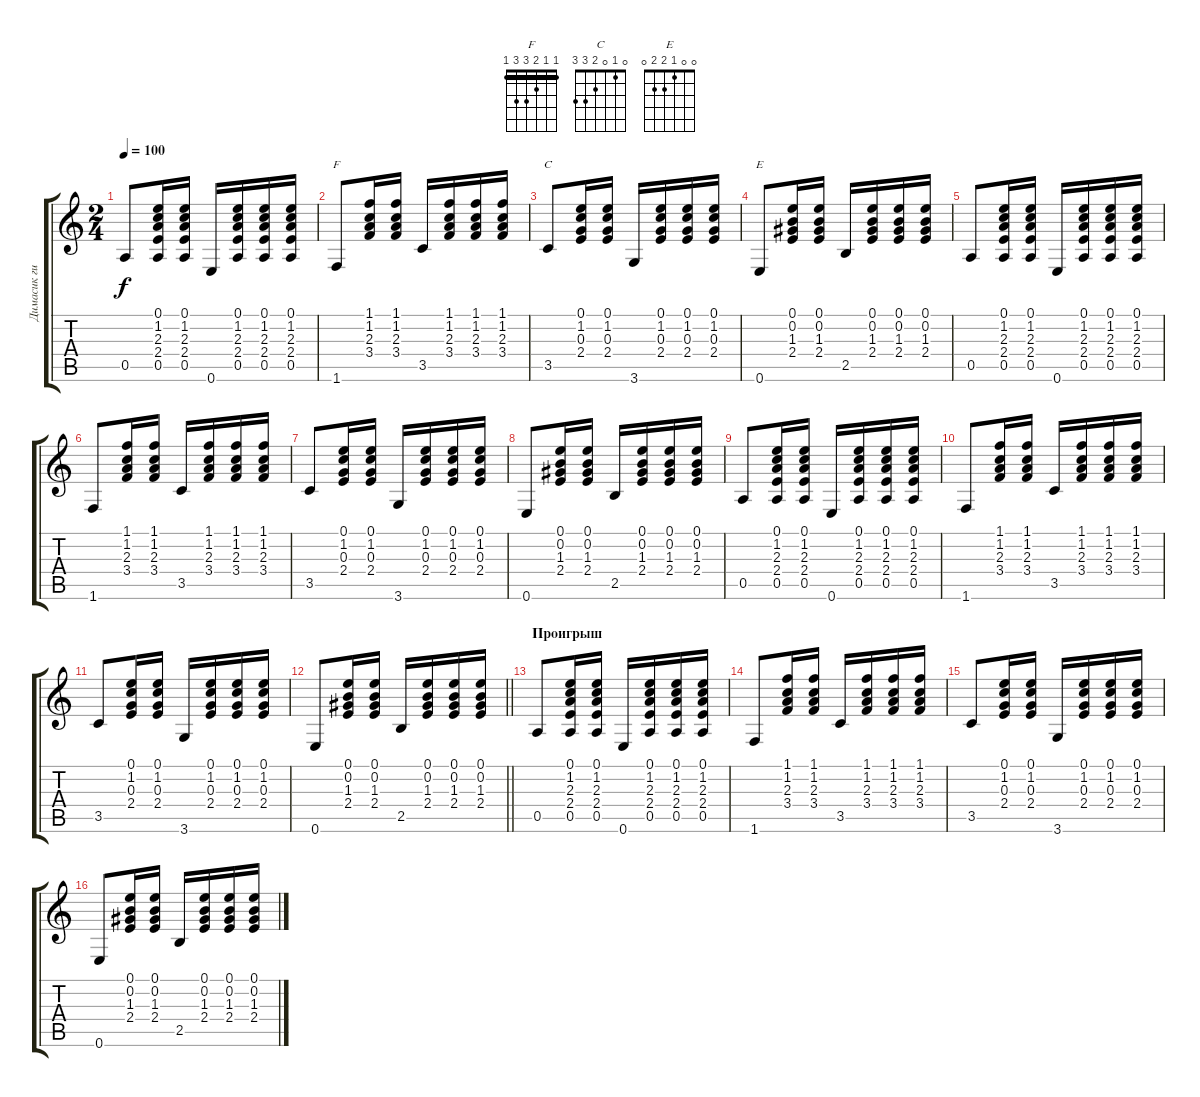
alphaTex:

\track ("Димасик гитара" "Димасик ги") {instrument acousticguitarsteel}
\staff {score tabs}
\tuning (E4 B3 G3 D3 A2 E2) {hide}
\chord ("F" 1 1 2 3 3 1) {barre 1}
\chord ("C" 0 1 0 2 3 3)
\chord ("E" 0 0 1 2 2 0)
\ts (2 4)
\tempo 100
\clef g2
\ks c
0.5.8{dy f} (0.1 1.2 2.3 2.4 0.5).16 (0.1 1.2 2.3 2.4 0.5).16 0.6.16 (0.1 1.2 2.3 2.4 0.5).16 (0.1 1.2 2.3 2.4 0.5).16 (0.1 1.2 2.3 2.4 0.5).16 |
1.6.8{ch "F"} (1.1 1.2 2.3 3.4).16 (1.1 1.2 2.3 3.4).16 3.5.16 (1.1 1.2 2.3 3.4).16 (1.1 1.2 2.3 3.4).16 (1.1 1.2 2.3 3.4).16 |
3.5.8{ch "C"} (0.1 1.2 0.3 2.4).16 (0.1 1.2 0.3 2.4).16 3.6.16 (0.1 1.2 0.3 2.4).16 (0.1 1.2 0.3 2.4).16 (0.1 1.2 0.3 2.4).16 |
0.6.8{ch "E"} (0.1 0.2 1.3 2.4).16 (0.1 0.2 1.3 2.4).16 2.5.16 (0.1 0.2 1.3 2.4).16 (0.1 0.2 1.3 2.4).16 (0.1 0.2 1.3 2.4).16 |
0.5.8 (0.1 1.2 2.3 2.4 0.5).16 (0.1 1.2 2.3 2.4 0.5).16 0.6.16 (0.1 1.2 2.3 2.4 0.5).16 (0.1 1.2 2.3 2.4 0.5).16 (0.1 1.2 2.3 2.4 0.5).16 |
1.6.8 (1.1 1.2 2.3 3.4).16 (1.1 1.2 2.3 3.4).16 3.5.16 (1.1 1.2 2.3 3.4).16 (1.1 1.2 2.3 3.4).16 (1.1 1.2 2.3 3.4).16 |
3.5.8 (0.1 1.2 0.3 2.4).16 (0.1 1.2 0.3 2.4).16 3.6.16 (0.1 1.2 0.3 2.4).16 (0.1 1.2 0.3 2.4).16 (0.1 1.2 0.3 2.4).16 |
0.6.8 (0.1 0.2 1.3 2.4).16 (0.1 0.2 1.3 2.4).16 2.5.16 (0.1 0.2 1.3 2.4).16 (0.1 0.2 1.3 2.4).16 (0.1 0.2 1.3 2.4).16 |
0.5.8 (0.1 1.2 2.3 2.4 0.5).16 (0.1 1.2 2.3 2.4 0.5).16 0.6.16 (0.1 1.2 2.3 2.4 0.5).16 (0.1 1.2 2.3 2.4 0.5).16 (0.1 1.2 2.3 2.4 0.5).16 |
1.6.8 (1.1 1.2 2.3 3.4).16 (1.1 1.2 2.3 3.4).16 3.5.16 (1.1 1.2 2.3 3.4).16 (1.1 1.2 2.3 3.4).16 (1.1 1.2 2.3 3.4).16 |
3.5.8 (0.1 1.2 0.3 2.4).16 (0.1 1.2 0.3 2.4).16 3.6.16 (0.1 1.2 0.3 2.4).16 (0.1 1.2 0.3 2.4).16 (0.1 1.2 0.3 2.4).16 |
\barLineRight lightlight
0.6.8 (0.1 0.2 1.3 2.4).16 (0.1 0.2 1.3 2.4).16 2.5.16 (0.1 0.2 1.3 2.4).16 (0.1 0.2 1.3 2.4).16 (0.1 0.2 1.3 2.4).16 |
\section ("" "Проигрыш")
0.5.8 (0.1 1.2 2.3 2.4 0.5).16 (0.1 1.2 2.3 2.4 0.5).16 0.6.16 (0.1 1.2 2.3 2.4 0.5).16 (0.1 1.2 2.3 2.4 0.5).16 (0.1 1.2 2.3 2.4 0.5).16 |
1.6.8 (1.1 1.2 2.3 3.4).16 (1.1 1.2 2.3 3.4).16 3.5.16 (1.1 1.2 2.3 3.4).16 (1.1 1.2 2.3 3.4).16 (1.1 1.2 2.3 3.4).16 |
3.5.8 (0.1 1.2 0.3 2.4).16 (0.1 1.2 0.3 2.4).16 3.6.16 (0.1 1.2 0.3 2.4).16 (0.1 1.2 0.3 2.4).16 (0.1 1.2 0.3 2.4).16 |
0.6.8 (0.1 0.2 1.3 2.4).16 (0.1 0.2 1.3 2.4).16 2.5.16 (0.1 0.2 1.3 2.4).16 (0.1 0.2 1.3 2.4).16 (0.1 0.2 1.3 2.4).16
